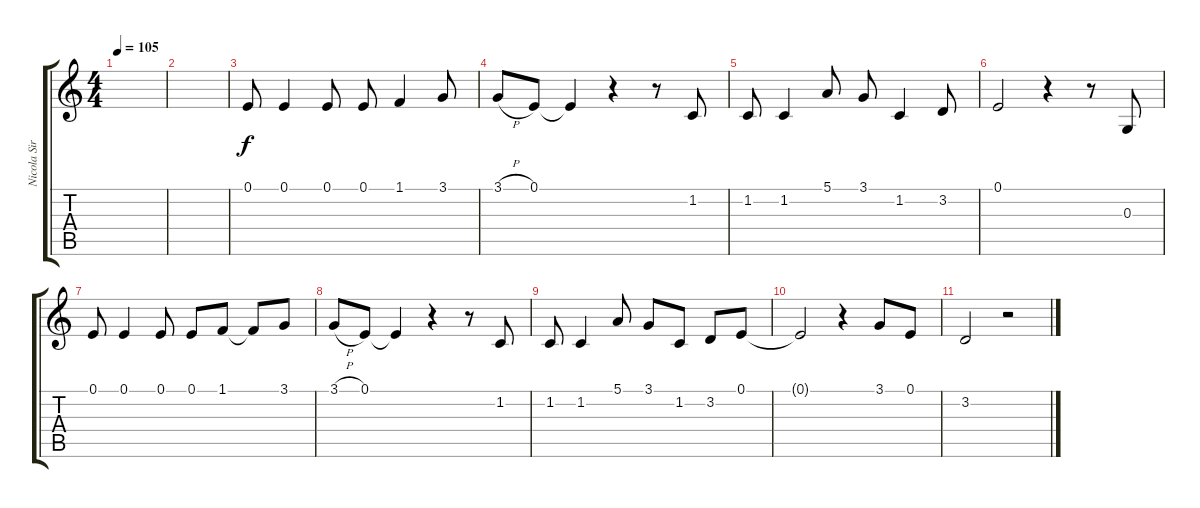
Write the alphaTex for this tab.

\track ("Nicola Sirkis (voix)" "Nicola Sir") {instrument bassoon}
\staff {score tabs}
\tuning (E4 B3 G3 D3 A2 E2) {hide}
\ts (4 4)
\tempo 105
\clef g2
\ks c
|
|
0.1.8{volume 12} 0.1.4 0.1.8 0.1.8 1.1.4 3.1.8 |
3.1{h}.8 0.1.8 0.1{t}.4 r.4 r.8 1.2.8 |
1.2.8 1.2.4 5.1.8 3.1.8 1.2.4 3.2.8 |
0.1.2 r.4 r.8 0.3.8 |
0.1.8 0.1.4 0.1.8 0.1.8 1.1.8 1.1{t}.8 3.1.8 |
3.1{h}.8 0.1.8 0.1{t}.4 r.4 r.8 1.2.8 |
1.2.8 1.2.4 5.1.8 3.1.8 1.2.8 3.2.8 0.1.8 |
0.1{t}.2 r.4 3.1.8 0.1.8 |
3.2.2 r.2
